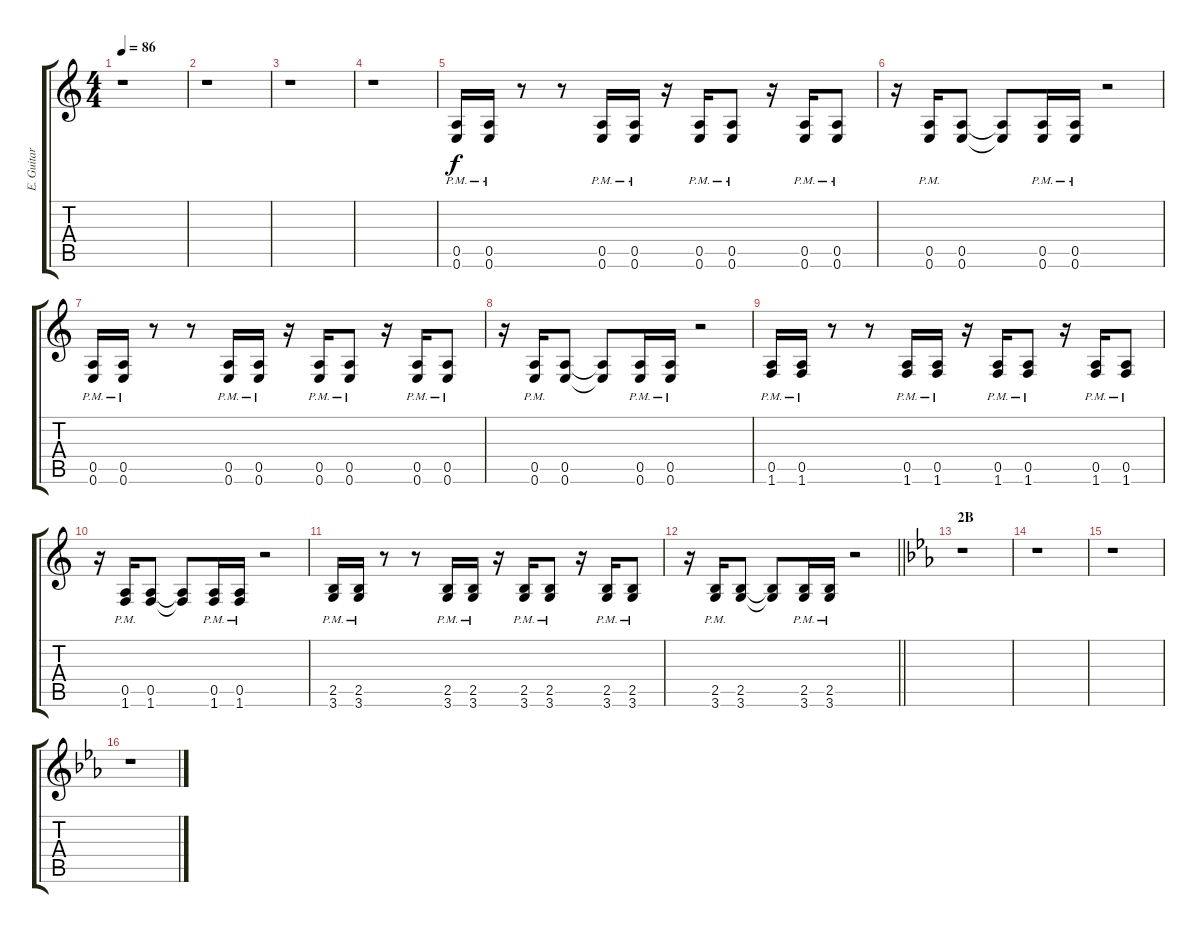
\track ("E. Guitar II" "E. Guitar ") {instrument overdrivenguitar}
\staff {score tabs}
\tuning (E4 B3 G3 D3 A2 E2) {hide}
\ts (4 4)
\tempo 86
\clef g2
\ks c
r.1{dy f} |
r.1 |
r.1 |
r.1 |
(0.5{pm} 0.6{pm}).16 (0.5{pm} 0.6{pm}).16 r.8 r.8 (0.5{pm} 0.6{pm}).16 (0.5{pm} 0.6{pm}).16 r.16 (0.5{pm} 0.6{pm}).16 (0.5{pm} 0.6{pm}).8 r.16 (0.5{pm} 0.6{pm}).16 (0.5{pm} 0.6{pm}).8 |
r.16 (0.5{pm} 0.6{pm}).16 (0.5 0.6).8 (0.5{t} 0.6{t}).8 (0.5{pm} 0.6{pm}).16 (0.5{pm} 0.6{pm}).16 r.2 |
(0.5{pm} 0.6{pm}).16 (0.5{pm} 0.6{pm}).16 r.8 r.8 (0.5{pm} 0.6{pm}).16 (0.5{pm} 0.6{pm}).16 r.16 (0.5{pm} 0.6{pm}).16 (0.5{pm} 0.6{pm}).8 r.16 (0.5{pm} 0.6{pm}).16 (0.5{pm} 0.6{pm}).8 |
r.16 (0.5{pm} 0.6{pm}).16 (0.5 0.6).8 (0.5{t} 0.6{t}).8 (0.5{pm} 0.6{pm}).16 (0.5{pm} 0.6{pm}).16 r.2 |
(0.5{pm} 1.6{pm}).16 (0.5{pm} 1.6{pm}).16 r.8 r.8 (0.5{pm} 1.6{pm}).16 (0.5{pm} 1.6{pm}).16 r.16 (0.5{pm} 1.6{pm}).16 (0.5{pm} 1.6{pm}).8 r.16 (0.5{pm} 1.6{pm}).16 (0.5{pm} 1.6{pm}).8 |
r.16 (0.5{pm} 1.6{pm}).16 (0.5 1.6).8 (0.5{t} 1.6{t}).8 (0.5{pm} 1.6{pm}).16 (0.5{pm} 1.6{pm}).16 r.2 |
(2.5{pm} 3.6{pm}).16 (2.5{pm} 3.6{pm}).16 r.8 r.8 (2.5{pm} 3.6{pm}).16 (2.5{pm} 3.6{pm}).16 r.16 (2.5{pm} 3.6{pm}).16 (2.5{pm} 3.6{pm}).8 r.16 (2.5{pm} 3.6{pm}).16 (2.5{pm} 3.6{pm}).8 |
\barLineRight lightlight
r.16 (2.5{pm} 3.6{pm}).16 (2.5 3.6).8 (2.5{t} 3.6{t}).8 (2.5{pm} 3.6{pm}).16 (2.5{pm} 3.6{pm}).16 r.2 |
\section ("" "2B")
\ks eb
r.1 |
r.1 |
r.1 |
r.1
